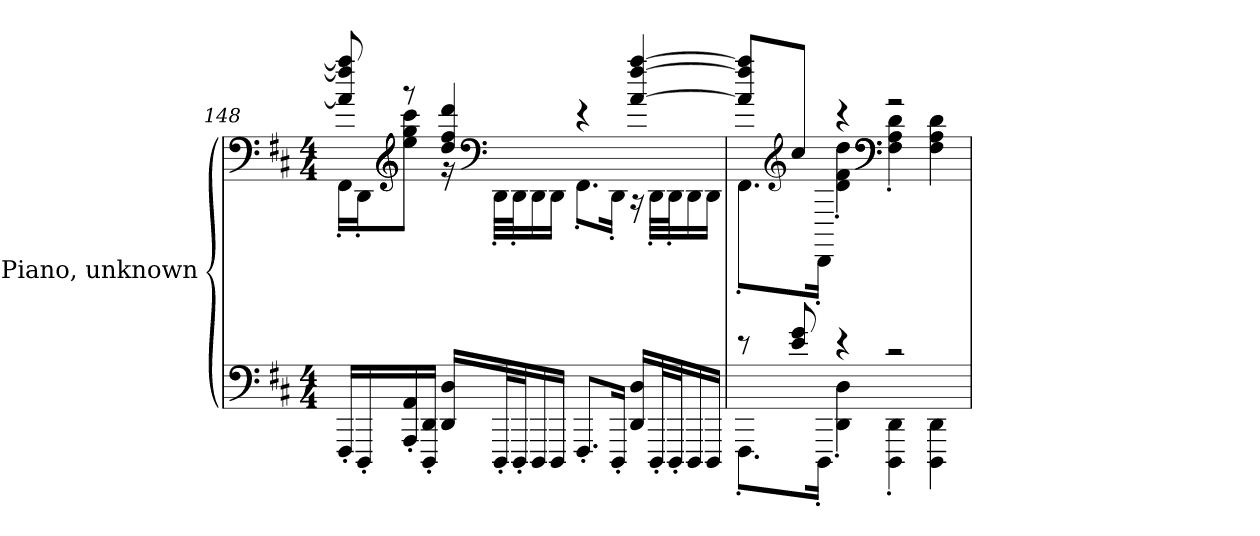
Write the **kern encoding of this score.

**kern	**kern
*part1	*part1
*staff2	*staff1
*I"Piano, unknown	*
*I'Pno.	*
!!LO:LB:g=z
*clefF4	*clefF4
*k[f#c#]	*k[f#c#]
*M4/4	*M4/4
=148	=148
*	*^
16FFF#'/LL	8a/] 8ff#/] 8aa/]	16FF#'\LL
16DDD'/	.	16DD'\J
*	*clefG2	*
16AAA/' 16AA/'	8r	8ee\ 8gg\ 8ccc#\J
16DDD/' 16DD/'JJ	.	.
16DD/ 16D/LL	4dd/ 4ff#/ 4ddd/	16r
*	*clefF4	*
32DDD'/L	.	32DD'\LLL
32DDD'/J	.	32DD'\J
16DDD/	.	16DD\
16DDD/JJ	.	16DD\JJ
8.FFF#'/L	4r	8.FF#'\L
16DDD'/Jk	.	16DD'\Jk
16DD/ 16D/LL	[4a/ [4ff#/ [4aa/	16r
32DDD'/L	.	32DD'\LLL
32DDD'/J	.	32DD'\J
16DDD/	.	16DD\
16DDD/JJ	.	16DD\JJ
=149	=149	=149
*^	*	*
8r	8.FFF#'\L	8a/] 8ff#/] 8aa/]L	8.FF#'\L
*	*	*clefG2	*
8e/ 8g/	.	8cc#/J	.
.	16DDD'\Jk	.	16DD'\Jk
4r	4DD\' 4D\'	4r	4d\' 4f#\' 4dd\'
*	*	*clefF4	*
2r	4DDD\' 4DD\'	2r	4F#\' 4A\' 4d\'
.	4DDD\ 4DD\	.	4F#\ 4A\ 4d\
*v	*v	*	*
*	*v	*v
=	=
*-	*-
